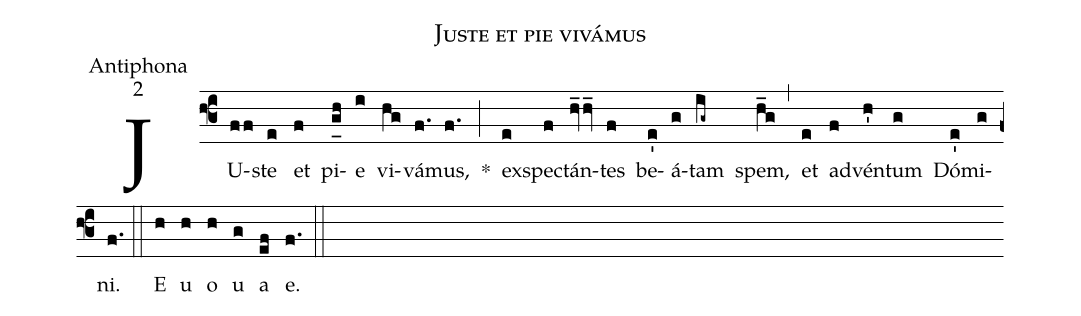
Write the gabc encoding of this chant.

name:Juste et pie vivámus;
office-part:Antiphona;
mode:2;
%%
(f3) JU(ff)ste(e) et(f) pi(g_[uh:l]h)e(i) vi(hg)vá(f.)mus,(f.) *(;) ex(e)spe(f)ctán(hv_2hv_)tes(f) be(e')á(g)tam(ig~) spem,(h_g) (,) et(e) ad(f)vén(h')tum(g) Dó(e')mi(g)ni.(f.) (::) E(h) u(h) o(h) u(g) a(ef) e.(f.) (::)
